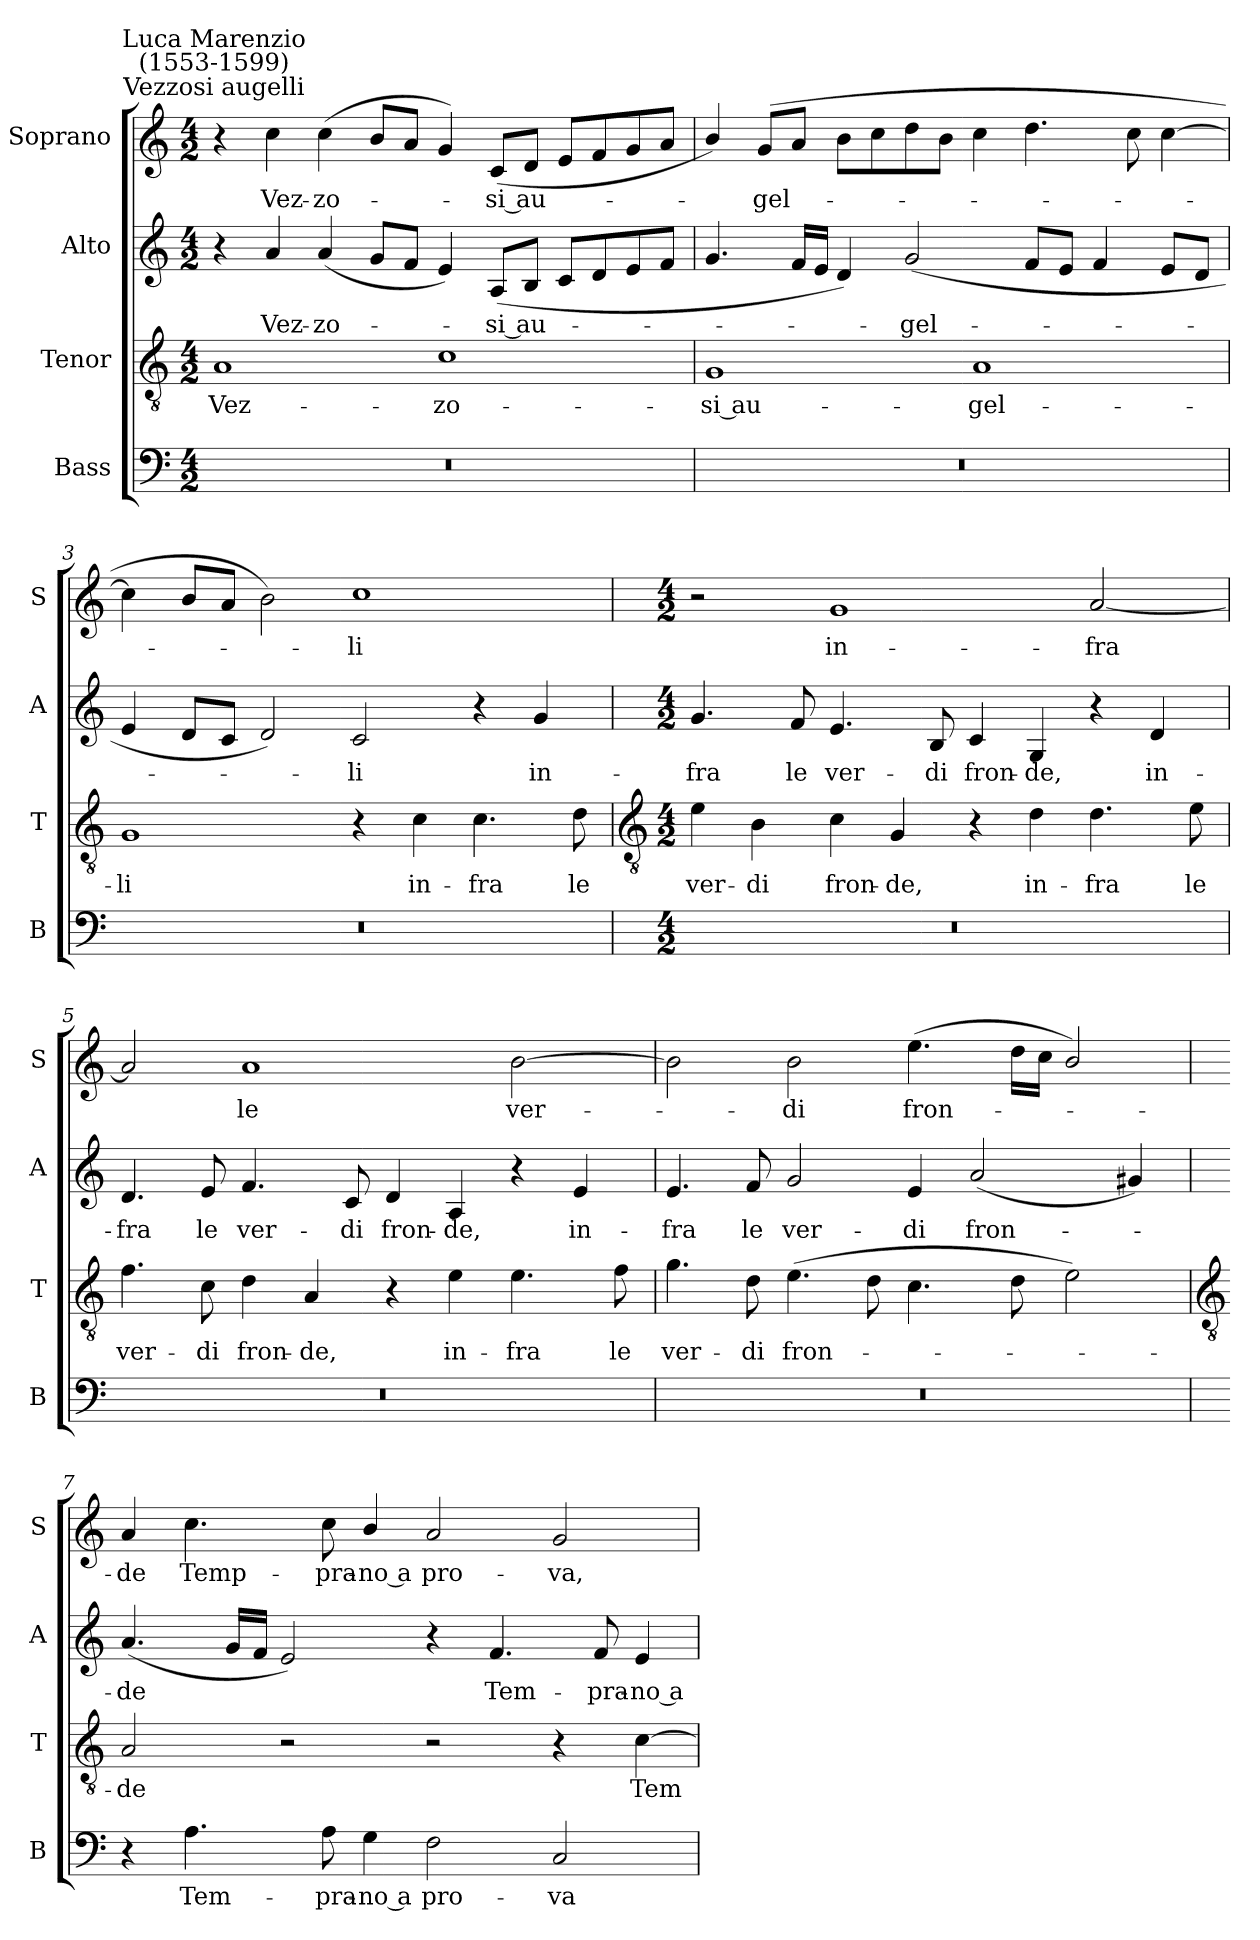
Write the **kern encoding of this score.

**kern	**text	**kern	**text	**kern	**text	**kern	**text
*part4	*part4	*part3	*part3	*part2	*part2	*part1	*part1
*staff4	*staff4	*staff3	*staff3	*staff2	*staff2	*staff1	*staff1
*I"Bass	*	*I"Tenor	*	*I"Alto	*	*I"Soprano	*
*I'B	*	*I'T	*	*I'A	*	*I'S	*
*clefF4	*	*clefGv2	*	*clefG2	*	*clefG2	*
*k[]	*	*k[]	*	*k[]	*	*k[]	*
*C:	*	*C:	*	*C:	*	*C:	*
*M4/2	*	*M4/2	*	*M4/2	*	*M4/2	*
=1	=1	=1	=1	=1	=1	=1	=1
!	!	!	!	!	!	!LO:TX:a:cj:t=Vezzosi augelli	!
!	!	!	!	!	!	!LO:TX:a:cj:t=Luca Marenzio\n(1553-1599)	!
!	!	!	!LO:LY:b	!	!	!	!
0r	.	1A	Vez-	4r	.	4r	.
!	!	!	!	!	!LO:LY:b	!	!LO:LY:b
.	.	.	.	4a	Vez-	4cc	Vez-
!	!	!	!	!	!LO:LY:b	!	!LO:LY:b
.	.	.	.	(<4a	-zo-	(<4cc	-zo-
.	.	.	.	8gL	.	8bL	.
.	.	.	.	8fJ	.	8aJ	.
!	!	!	!LO:LY:b	!	!	!	!
.	.	1c	-zo-	4e)	.	4g)	.
!	!	!	!	!	!LO:LY:b	!	!LO:LY:b
.	.	.	.	(<8AL	si au-	(<8cL	si au-
.	.	.	.	8BJ	.	8dJ	.
.	.	.	.	8cL	.	8eL	.
.	.	.	.	8d	.	8f	.
.	.	.	.	8e	.	8g	.
.	.	.	.	8fJ	.	8aJ	.
=2	=2	=2	=2	=2	=2	=2	=2
!	!	!	!LO:LY:b	!	!	!	!
0r	.	1G	-si au-	4.g	.	4b/)	.
!	!	!	!	!	!	!	!LO:LY:b
.	.	.	.	.	.	(<8gL	gel-
.	.	.	.	16fLL	.	8aJ	.
.	.	.	.	16eJJ	.	.	.
.	.	.	.	4d)	.	8bL	.
.	.	.	.	.	.	8cc	.
!	!	!	!	!	!LO:LY:b	!	!
.	.	.	.	(<2g	gel-	8dd	.
.	.	.	.	.	.	8bJ	.
!	!	!	!LO:LY:b	!	!	!	!
.	.	1A	-gel-	.	.	4cc	.
.	.	.	.	8fL	.	4.dd	.
.	.	.	.	8eJ	.	.	.
.	.	.	.	4f	.	.	.
.	.	.	.	.	.	8cc	.
.	.	.	.	8eL	.	[4cc	.
.	.	.	.	8dJ	.	.	.
=3	=3	=3	=3	=3	=3	=3	=3
!	!	!	!LO:LY:b	!	!	!	!
0r	.	1G	-li	4e	.	4cc]	.
.	.	.	.	8dL	.	8bL	.
.	.	.	.	8cJ	.	8aJ	.
.	.	.	.	2d)	.	2b)	.
!	!	!	!	!	!LO:LY:b	!	!LO:LY:b
.	.	4r	.	2c	li	1cc	li
!	!	!	!LO:LY:b	!	!	!	!
.	.	4c	in-	.	.	.	.
!	!	!	!LO:LY:b	!	!	!	!
.	.	4.c	-fra	4r	.	.	.
!	!	!	!	!	!LO:LY:b	!	!
.	.	.	.	4g	in-	.	.
!	!	!	!LO:LY:b	!	!	!	!
.	.	8d	le	.	.	.	.
!!LO:LB:g=z
=4	=4	=4	=4	=4	=4	=4	=4
*	*	*clefGv2	*	*	*	*	*
*M4/2	*	*M4/2	*	*M4/2	*	*M4/2	*
!	!	!	!LO:LY:b	!	!LO:LY:b	!	!
0r	.	4e	ver-	4.g	-fra	2r	.
!	!	!	!LO:LY:b	!	!	!	!
.	.	4B	-di	.	.	.	.
!	!	!	!	!	!LO:LY:b	!	!
.	.	.	.	8f	le	.	.
!	!	!	!LO:LY:b	!	!LO:LY:b	!	!LO:LY:b
.	.	4c	fron-	4.e	ver-	1g	in-
!	!	!	!LO:LY:b	!	!	!	!
.	.	4G	-de,	.	.	.	.
!	!	!	!	!	!LO:LY:b	!	!
.	.	.	.	8B	-di	.	.
!	!	!	!	!	!LO:LY:b	!	!
.	.	4r	.	4c	fron-	.	.
!	!	!	!LO:LY:b	!	!LO:LY:b	!	!
.	.	4d	in-	4G	-de,	.	.
!	!	!	!LO:LY:b	!	!	!	!LO:LY:b
.	.	4.d	-fra	4r	.	[2a	-fra
!	!	!	!	!	!LO:LY:b	!	!
.	.	.	.	4d	in-	.	.
!	!	!	!LO:LY:b	!	!	!	!
.	.	8e	le	.	.	.	.
=5	=5	=5	=5	=5	=5	=5	=5
!	!	!	!LO:LY:b	!	!LO:LY:b	!	!
0r	.	4.f	ver-	4.d	-fra	2a]	.
!	!	!	!LO:LY:b	!	!LO:LY:b	!	!
.	.	8c	-di	8e	le	.	.
!	!	!	!LO:LY:b	!	!LO:LY:b	!	!LO:LY:b
.	.	4d	fron-	4.f	ver-	1a	le
!	!	!	!LO:LY:b	!	!	!	!
.	.	4A	-de,	.	.	.	.
!	!	!	!	!	!LO:LY:b	!	!
.	.	.	.	8c	-di	.	.
!	!	!	!	!	!LO:LY:b	!	!
.	.	4r	.	4d	fron-	.	.
!	!	!	!LO:LY:b	!	!LO:LY:b	!	!
.	.	4e	in-	4A	-de,	.	.
!	!	!	!LO:LY:b	!	!	!	!LO:LY:b
.	.	4.e	-fra	4r	.	[2b	ver-
!	!	!	!	!	!LO:LY:b	!	!
.	.	.	.	4e	in-	.	.
!	!	!	!LO:LY:b	!	!	!	!
.	.	8f	le	.	.	.	.
=6	=6	=6	=6	=6	=6	=6	=6
!	!	!	!LO:LY:b	!	!LO:LY:b	!	!
0r	.	4.g	ver-	4.e	-fra	2b]	.
!	!	!	!LO:LY:b	!	!LO:LY:b	!	!
.	.	8d	-di	8f	le	.	.
!	!	!	!LO:LY:b	!	!LO:LY:b	!	!LO:LY:b
.	.	(>4.e	fron-	2g	ver-	2b	di
.	.	8d	.	.	.	.	.
!	!	!	!	!	!LO:LY:b	!	!LO:LY:b
.	.	4.c	.	4e	-di	(>4.ee	fron-
!	!	!	!	!	!LO:LY:b	!	!
.	.	.	.	(<2a	fron-	.	.
.	.	8d	.	.	.	16ddLL	.
.	.	.	.	.	.	16ccJJ	.
.	.	2e)	.	.	.	2b/)	.
.	.	.	.	4g#X)	.	.	.
!!LO:LB:g=z
=7	=7	=7	=7	=7	=7	=7	=7
*	*	*clefGv2	*	*	*	*	*
!	!	!	!LO:LY:b	!	!LO:LY:b	!	!LO:LY:b
4r	.	2A	de	(<4.a	de	4a	de
!	!LO:LY:b	!	!	!	!	!	!LO:LY:b
4.A	Tem-	.	.	.	.	4.cc	Temp-
.	.	.	.	16gLL	.	.	.
.	.	.	.	16fJJ	.	.	.
.	.	2r	.	2e)	.	.	.
!	!LO:LY:b	!	!	!	!	!	!LO:LY:b
8A	-pra-	.	.	.	.	8cc	-pra-
!	!LO:LY:b	!	!	!	!	!	!LO:LY:b
4G	-no a	.	.	.	.	4b/	-no a
!	!LO:LY:b	!	!	!	!	!	!LO:LY:b
2F	pro-	2r	.	4r	.	2a	pro-
!	!	!	!	!	!LO:LY:b	!	!
.	.	.	.	4.f	Tem-	.	.
!	!LO:LY:b	!	!	!	!	!	!LO:LY:b
2C	-va	4r	.	.	.	2g	-va,
!	!	!	!	!	!LO:LY:b	!	!
.	.	.	.	8f	-pra-	.	.
!	!	!	!LO:LY:b	!	!LO:LY:b	!	!
.	.	[4c	Tem-	4e	-no a	.	.
=	=	=	=	=	=	=	=
*-	*-	*-	*-	*-	*-	*-	*-
